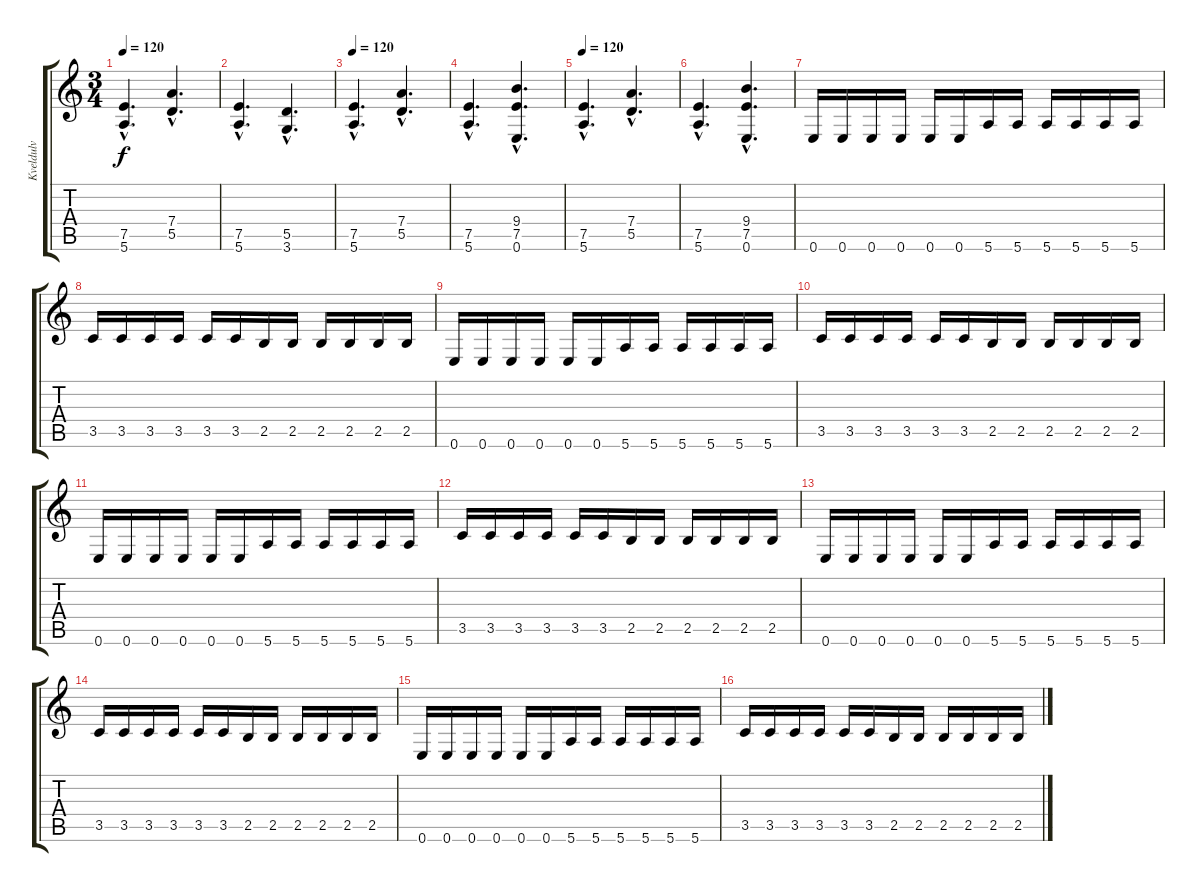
\track ("Kveldulv" "Kveldulv") {instrument distortionguitar}
\staff {score tabs}
\tuning (E4 B3 G3 D3 A2 E2) {hide}
\ts (3 4)
\tempo 120
\clef g2
\ks c
(7.5{hac} 5.6{hac}).4{d dy f} (7.4{hac} 5.5{hac}).4{d} |
(7.5{hac} 5.6{hac}).4{d} (5.5{hac} 3.6{hac}).4{d} |
\tempo 120
(7.5{hac} 5.6{hac}).4{d} (7.4{hac} 5.5{hac}).4{d} |
(7.5{hac} 5.6{hac}).4{d} (9.4{hac} 7.5{hac} 0.6{hac}).4{d} |
\tempo 120
(7.5{hac} 5.6{hac}).4{d} (7.4{hac} 5.5{hac}).4{d} |
(7.5{hac} 5.6{hac}).4{d} (9.4{hac} 7.5{hac} 0.6{hac}).4{d} |
0.6.16 0.6.16 0.6.16 0.6.16 0.6.16 0.6.16 5.6.16 5.6.16 5.6.16 5.6.16 5.6.16 5.6.16 |
3.5.16 3.5.16 3.5.16 3.5.16 3.5.16 3.5.16 2.5.16 2.5.16 2.5.16 2.5.16 2.5.16 2.5.16 |
0.6.16 0.6.16 0.6.16 0.6.16 0.6.16 0.6.16 5.6.16 5.6.16 5.6.16 5.6.16 5.6.16 5.6.16 |
3.5.16 3.5.16 3.5.16 3.5.16 3.5.16 3.5.16 2.5.16 2.5.16 2.5.16 2.5.16 2.5.16 2.5.16 |
0.6.16 0.6.16 0.6.16 0.6.16 0.6.16 0.6.16 5.6.16 5.6.16 5.6.16 5.6.16 5.6.16 5.6.16 |
3.5.16 3.5.16 3.5.16 3.5.16 3.5.16 3.5.16 2.5.16 2.5.16 2.5.16 2.5.16 2.5.16 2.5.16 |
0.6.16 0.6.16 0.6.16 0.6.16 0.6.16 0.6.16 5.6.16 5.6.16 5.6.16 5.6.16 5.6.16 5.6.16 |
3.5.16 3.5.16 3.5.16 3.5.16 3.5.16 3.5.16 2.5.16 2.5.16 2.5.16 2.5.16 2.5.16 2.5.16 |
0.6.16 0.6.16 0.6.16 0.6.16 0.6.16 0.6.16 5.6.16 5.6.16 5.6.16 5.6.16 5.6.16 5.6.16 |
3.5.16 3.5.16 3.5.16 3.5.16 3.5.16 3.5.16 2.5.16 2.5.16 2.5.16 2.5.16 2.5.16 2.5.16
